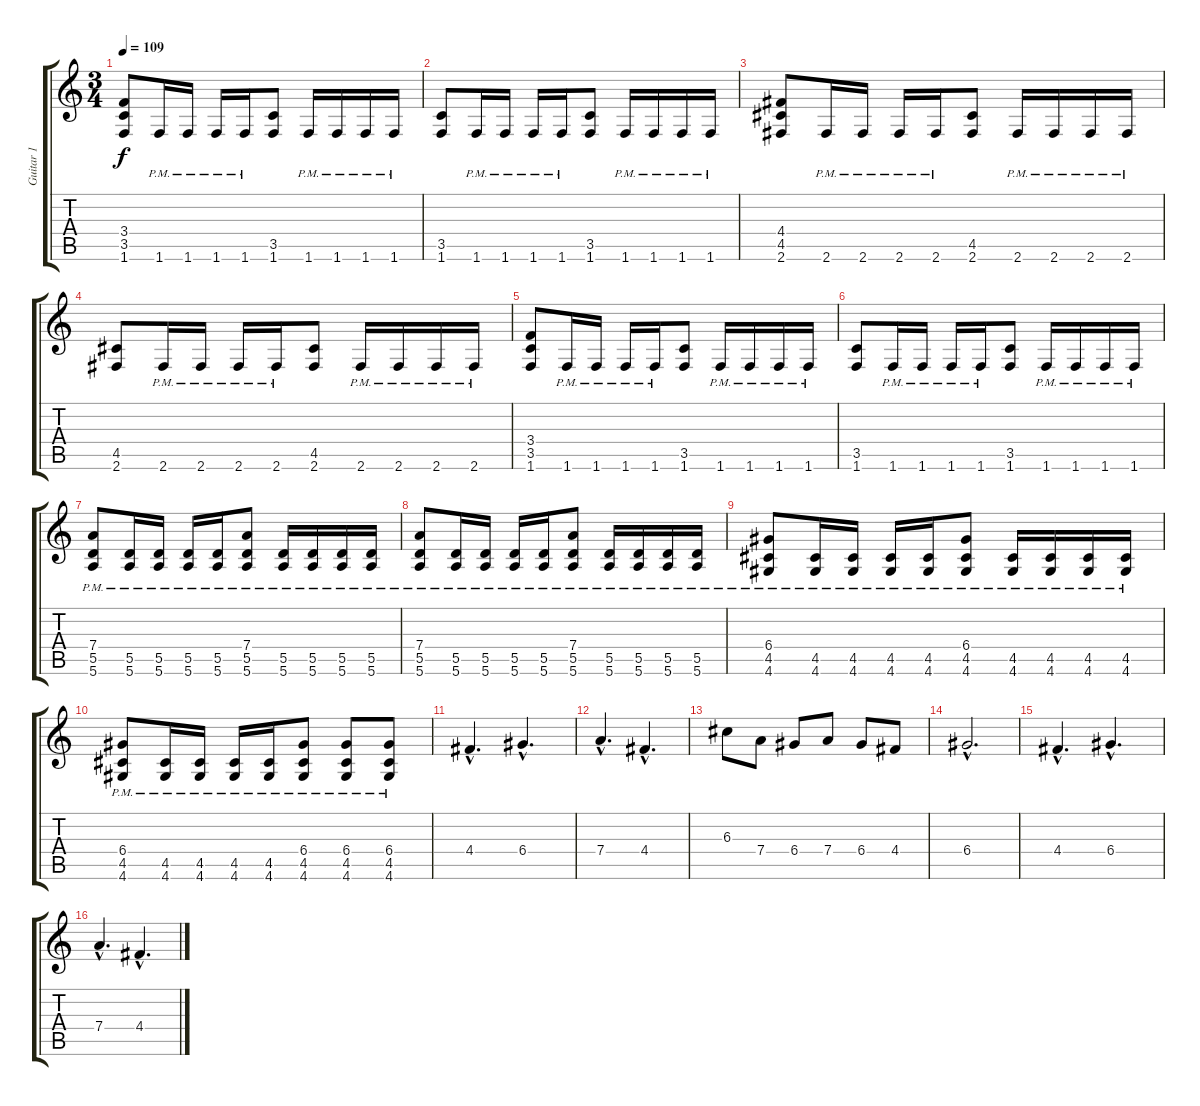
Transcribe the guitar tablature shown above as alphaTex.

\track ("Guitar 1" "Guitar 1") {instrument distortionguitar}
\staff {score tabs}
\tuning (E4 B3 G3 D3 A2 E2) {hide}
\ts (3 4)
\tempo 109
\clef g2
\ks c
(3.4 3.5 1.6).8{dy f} 1.6{pm}.16 1.6{pm}.16 1.6{pm}.16 1.6{pm}.16 (3.5 1.6).8 1.6{pm}.16 1.6{pm}.16 1.6{pm}.16 1.6{pm}.16 |
(3.5 1.6).8 1.6{pm}.16 1.6{pm}.16 1.6{pm}.16 1.6{pm}.16 (3.5 1.6).8 1.6{pm}.16 1.6{pm}.16 1.6{pm}.16 1.6{pm}.16 |
(4.4 4.5 2.6).8 2.6{pm}.16 2.6{pm}.16 2.6{pm}.16 2.6{pm}.16 (4.5 2.6).8 2.6{pm}.16 2.6{pm}.16 2.6{pm}.16 2.6{pm}.16 |
(4.5 2.6).8 2.6{pm}.16 2.6{pm}.16 2.6{pm}.16 2.6{pm}.16 (4.5 2.6).8 2.6{pm}.16 2.6{pm}.16 2.6{pm}.16 2.6{pm}.16 |
(3.4 3.5 1.6).8 1.6{pm}.16 1.6{pm}.16 1.6{pm}.16 1.6{pm}.16 (3.5 1.6).8 1.6{pm}.16 1.6{pm}.16 1.6{pm}.16 1.6{pm}.16 |
(3.5 1.6).8 1.6{pm}.16 1.6{pm}.16 1.6{pm}.16 1.6{pm}.16 (3.5 1.6).8 1.6{pm}.16 1.6{pm}.16 1.6{pm}.16 1.6{pm}.16 |
(7.4{pm} 5.5{pm} 5.6{pm}).8 (5.5{pm} 5.6{pm}).16 (5.5{pm} 5.6{pm}).16 (5.5{pm} 5.6{pm}).16 (5.5{pm} 5.6{pm}).16 (7.4{pm} 5.5{pm} 5.6{pm}).8 (5.5{pm} 5.6{pm}).16 (5.5{pm} 5.6{pm}).16 (5.5{pm} 5.6{pm}).16 (5.5{pm} 5.6{pm}).16 |
(7.4{pm} 5.5{pm} 5.6{pm}).8 (5.5{pm} 5.6{pm}).16 (5.5{pm} 5.6{pm}).16 (5.5{pm} 5.6{pm}).16 (5.5{pm} 5.6{pm}).16 (7.4{pm} 5.5{pm} 5.6{pm}).8 (5.5{pm} 5.6{pm}).16 (5.5{pm} 5.6{pm}).16 (5.5{pm} 5.6{pm}).16 (5.5{pm} 5.6{pm}).16 |
(6.4{pm} 4.5{pm} 4.6{pm}).8 (4.5{pm} 4.6{pm}).16 (4.5{pm} 4.6{pm}).16 (4.5{pm} 4.6{pm}).16 (4.5{pm} 4.6{pm}).16 (6.4{pm} 4.5{pm} 4.6{pm}).8 (4.5{pm} 4.6{pm}).16 (4.5{pm} 4.6{pm}).16 (4.5{pm} 4.6{pm}).16 (4.5 4.6{pm}).16 |
(6.4{pm} 4.5{pm} 4.6{pm}).8 (4.5{pm} 4.6{pm}).16 (4.5{pm} 4.6{pm}).16 (4.5{pm} 4.6{pm}).16 (4.5{pm} 4.6{pm}).16 (6.4{pm} 4.5{pm} 4.6{pm}).8 (6.4{pm} 4.5{pm} 4.6{pm}).8 (6.4{pm} 4.5{pm} 4.6{pm}).8 |
4.4{hac}.4{d} 6.4{hac}.4{d} |
7.4{hac}.4{d} 4.4{hac}.4{d} |
6.3.8 7.4.8 6.4.8 7.4.8 6.4.8 4.4.8 |
6.4{hac}.2{d} |
4.4{hac}.4{d} 6.4{hac}.4{d} |
7.4{hac}.4{d} 4.4{hac}.4{d}
